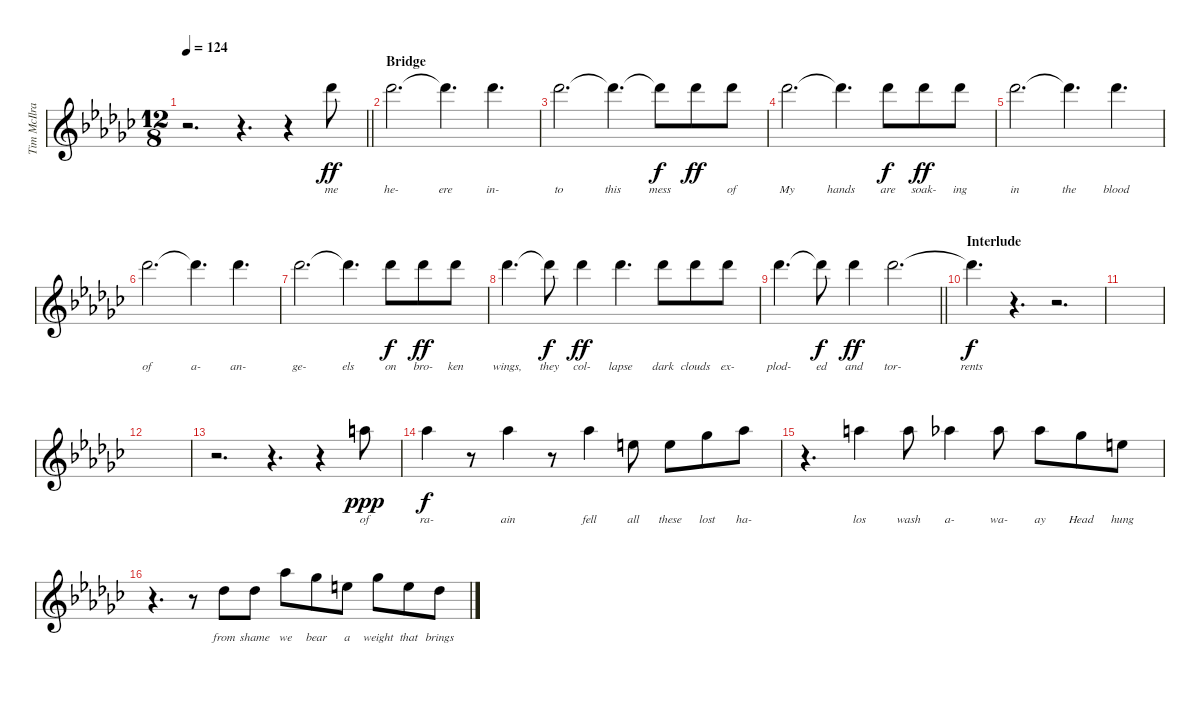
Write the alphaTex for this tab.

\track ("Tim McIlrath - Vocals" "Tim McIlra") {instrument distortionguitar}
\staff {score}
\tuning (Eb4 Bb3 Gb3 Db3 Ab2 Eb2) {hide}
\ts (12 8)
\tempo 124
\clef g2
\barLineRight lightlight
\ks gb
r.2{d dy f} r.4{d} r.4 10.1.8{lyrics (0 "me") lyrics (1 "") lyrics (2 "") lyrics (3 "") lyrics (4 "") dy ff} |
\section ("" "Bridge")
10.1.2{d lyrics (0 "he-") lyrics (1 "") lyrics (2 "") lyrics (3 "") lyrics (4 "")} 10.1{t}.4{d lyrics (0 "ere") lyrics (1 "") lyrics (2 "") lyrics (3 "") lyrics (4 "")} 10.1.4{d lyrics (0 "in-") lyrics (1 "") lyrics (2 "") lyrics (3 "") lyrics (4 "")} |
10.1.2{d lyrics (0 "to") lyrics (1 "") lyrics (2 "") lyrics (3 "") lyrics (4 "")} 10.1{t}.4{d lyrics (0 "this") lyrics (1 "") lyrics (2 "") lyrics (3 "") lyrics (4 "")} 10.1{t}.8{lyrics (0 "mess") lyrics (1 "") lyrics (2 "") lyrics (3 "") lyrics (4 "") dy f} 10.1.8{lyrics (0 "") lyrics (1 "") lyrics (2 "") lyrics (3 "") lyrics (4 "") dy ff} 10.1.8{lyrics (0 "of") lyrics (1 "") lyrics (2 "") lyrics (3 "") lyrics (4 "")} |
10.1.2{d lyrics (0 "My") lyrics (1 "") lyrics (2 "") lyrics (3 "") lyrics (4 "")} 10.1{t}.4{d lyrics (0 "hands") lyrics (1 "") lyrics (2 "") lyrics (3 "") lyrics (4 "")} 10.1.8{lyrics (0 "are") lyrics (1 "") lyrics (2 "") lyrics (3 "") lyrics (4 "") dy f} 10.1.8{lyrics (0 "soak-") lyrics (1 "") lyrics (2 "") lyrics (3 "") lyrics (4 "") dy ff} 10.1.8{lyrics (0 "ing") lyrics (1 "") lyrics (2 "") lyrics (3 "") lyrics (4 "")} |
10.1.2{d lyrics (0 "in") lyrics (1 "") lyrics (2 "") lyrics (3 "") lyrics (4 "")} 10.1{t}.4{d lyrics (0 "the") lyrics (1 "") lyrics (2 "") lyrics (3 "") lyrics (4 "")} 10.1.4{d lyrics (0 "blood") lyrics (1 "") lyrics (2 "") lyrics (3 "") lyrics (4 "")} |
10.1.2{d lyrics (0 "of") lyrics (1 "") lyrics (2 "") lyrics (3 "") lyrics (4 "")} 10.1{t}.4{d lyrics (0 "a-") lyrics (1 "") lyrics (2 "") lyrics (3 "") lyrics (4 "")} 10.1.4{d lyrics (0 "an-") lyrics (1 "") lyrics (2 "") lyrics (3 "") lyrics (4 "")} |
10.1.2{d lyrics (0 "ge-") lyrics (1 "") lyrics (2 "") lyrics (3 "") lyrics (4 "")} 10.1{t}.4{d lyrics (0 "els") lyrics (1 "") lyrics (2 "") lyrics (3 "") lyrics (4 "")} 10.1.8{lyrics (0 "on") lyrics (1 "") lyrics (2 "") lyrics (3 "") lyrics (4 "") dy f} 10.1.8{lyrics (0 "bro-") lyrics (1 "") lyrics (2 "") lyrics (3 "") lyrics (4 "") dy ff} 10.1.8{lyrics (0 "ken") lyrics (1 "") lyrics (2 "") lyrics (3 "") lyrics (4 "")} |
10.1.4{d lyrics (0 "wings,") lyrics (1 "") lyrics (2 "") lyrics (3 "") lyrics (4 "")} 10.1{t}.8{lyrics (0 "they") lyrics (1 "") lyrics (2 "") lyrics (3 "") lyrics (4 "") dy f} 10.1.4{lyrics (0 "col-") lyrics (1 "") lyrics (2 "") lyrics (3 "") lyrics (4 "") dy ff} 10.1.4{d lyrics (0 "lapse") lyrics (1 "") lyrics (2 "") lyrics (3 "") lyrics (4 "")} 10.1.8{lyrics (0 "dark") lyrics (1 "") lyrics (2 "") lyrics (3 "") lyrics (4 "")} 10.1.8{lyrics (0 "clouds") lyrics (1 "") lyrics (2 "") lyrics (3 "") lyrics (4 "")} 10.1.8{lyrics (0 "ex-") lyrics (1 "") lyrics (2 "") lyrics (3 "") lyrics (4 "")} |
\barLineRight lightlight
10.1.4{d lyrics (0 "plod-") lyrics (1 "") lyrics (2 "") lyrics (3 "") lyrics (4 "")} 10.1{t}.8{lyrics (0 "ed") lyrics (1 "") lyrics (2 "") lyrics (3 "") lyrics (4 "") dy f} 10.1.4{lyrics (0 "and") lyrics (1 "") lyrics (2 "") lyrics (3 "") lyrics (4 "") dy ff} 10.1.2{d lyrics (0 "tor-") lyrics (1 "") lyrics (2 "") lyrics (3 "") lyrics (4 "")} |
\section ("" "Interlude")
10.1{t}.4{d lyrics (0 "rents") lyrics (1 "") lyrics (2 "") lyrics (3 "") lyrics (4 "") dy f} r.4{d} r.2{d} |
|
|
r.2{d} r.4{d} r.4 11.2.8{lyrics (0 "of") lyrics (1 "") lyrics (2 "") lyrics (3 "") lyrics (4 "") dy ppp} |
10.2.4{lyrics (0 "ra-") lyrics (1 "") lyrics (2 "") lyrics (3 "") lyrics (4 "") dy f} r.8 10.2.4{lyrics (0 "ain") lyrics (1 "") lyrics (2 "") lyrics (3 "") lyrics (4 "")} r.8 10.2.4{lyrics (0 "fell") lyrics (1 "") lyrics (2 "") lyrics (3 "") lyrics (4 "")} 6.2.8{lyrics (0 "all") lyrics (1 "") lyrics (2 "") lyrics (3 "") lyrics (4 "")} 6.2.8{lyrics (0 "these") lyrics (1 "") lyrics (2 "") lyrics (3 "") lyrics (4 "")} 8.2.8{lyrics (0 "lost") lyrics (1 "") lyrics (2 "") lyrics (3 "") lyrics (4 "")} 10.2.8{lyrics (0 "ha-") lyrics (1 "") lyrics (2 "") lyrics (3 "") lyrics (4 "")} |
r.4{d} 11.2.4{lyrics (0 "los") lyrics (1 "") lyrics (2 "") lyrics (3 "") lyrics (4 "")} 11.2.8{lyrics (0 "wash") lyrics (1 "") lyrics (2 "") lyrics (3 "") lyrics (4 "")} 10.2.4{lyrics (0 "a-") lyrics (1 "") lyrics (2 "") lyrics (3 "") lyrics (4 "")} 10.2.8{lyrics (0 "wa-") lyrics (1 "") lyrics (2 "") lyrics (3 "") lyrics (4 "")} 10.2.8{lyrics (0 "ay") lyrics (1 "") lyrics (2 "") lyrics (3 "") lyrics (4 "")} 8.2.8{lyrics (0 "Head") lyrics (1 "") lyrics (2 "") lyrics (3 "") lyrics (4 "")} 6.2.8{lyrics (0 "hung") lyrics (1 "") lyrics (2 "") lyrics (3 "") lyrics (4 "")} |
r.4{d} r.8 3.2.8{lyrics (0 "from") lyrics (1 "") lyrics (2 "") lyrics (3 "") lyrics (4 "")} 3.2.8{lyrics (0 "shame") lyrics (1 "") lyrics (2 "") lyrics (3 "") lyrics (4 "")} 10.2.8{lyrics (0 "we") lyrics (1 "") lyrics (2 "") lyrics (3 "") lyrics (4 "")} 8.2.8{lyrics (0 "bear") lyrics (1 "") lyrics (2 "") lyrics (3 "") lyrics (4 "")} 6.2.8{lyrics (0 "a") lyrics (1 "") lyrics (2 "") lyrics (3 "") lyrics (4 "")} 8.2.8{lyrics (0 "weight") lyrics (1 "") lyrics (2 "") lyrics (3 "") lyrics (4 "")} 6.2.8{lyrics (0 "that") lyrics (1 "") lyrics (2 "") lyrics (3 "") lyrics (4 "")} 3.2.8{lyrics (0 "brings") lyrics (1 "") lyrics (2 "") lyrics (3 "") lyrics (4 "")}
